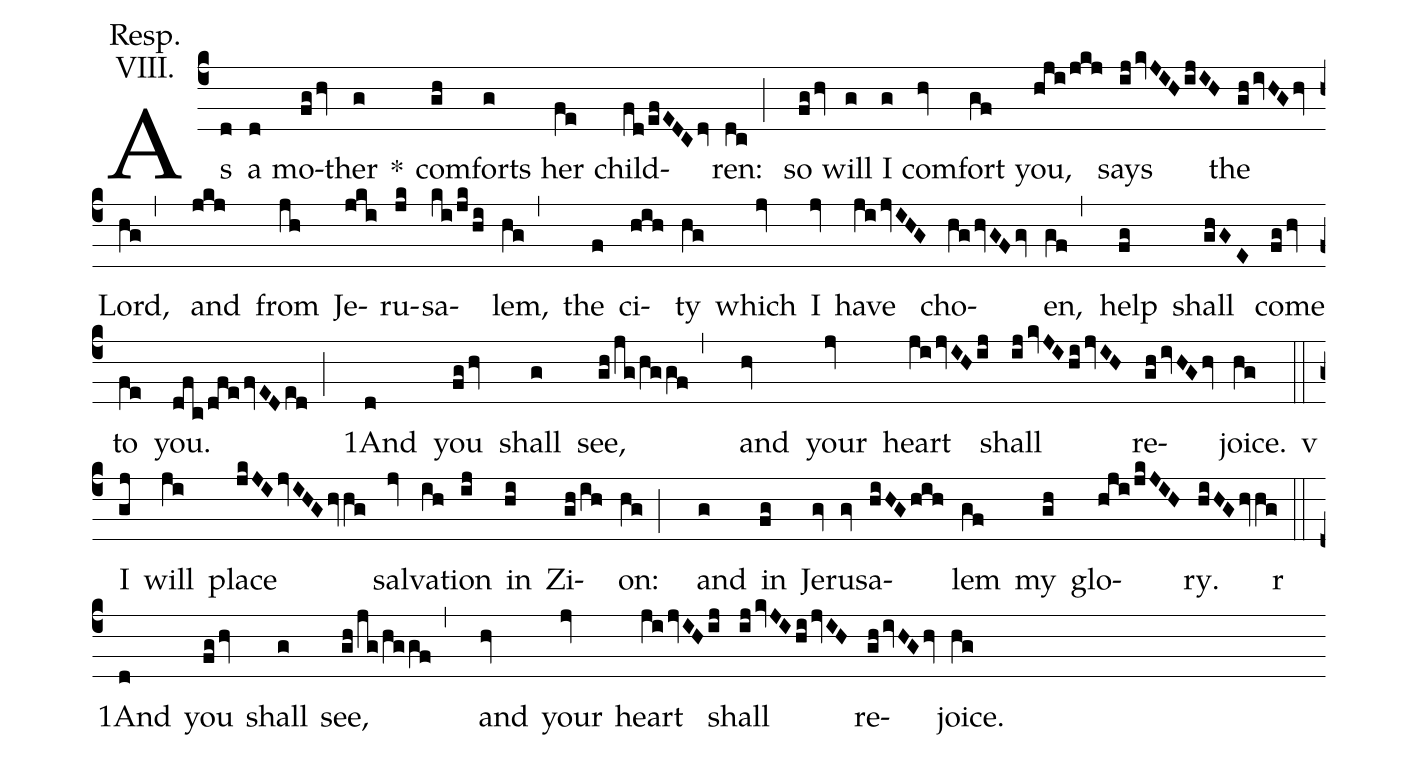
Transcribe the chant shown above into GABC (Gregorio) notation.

annotation: Resp.;
annotation: VIII.;
%%
(c4) As(d) a(d) mo(fghv)ther(g) <sp>*</sp>() com(gh)forts(g) her(fe) child(fd/efEDCdv)ren:(dc;) so(fghv) will(g) I(g) com(hv)fort(gf) you,(hji/jkj) says(ijkvJIHijIH) the(ghivHGhv) Lord,(hg,) and(jkj) from(jh) Je(jki)ru(jk)sa(ki/jk/hi)lem,(hg,) the(f) ci(hih)ty(hg) which(jv) I(jv) have(jijvIHG) cho(hg/hvGFgv)en,(gf,) help(fg) shall(ghGE) come(fghv) to(fe) you.(dfc/dfefvEDed;) <sp>1</sp>And(d) you(fghv) shall(g) see,(gh/jg/hggf,) and(hv) your(jv) heart(jijvIHij) shall(ijkvJIhijvIH) re(ghivHGhv)joice.(hg)

<sp>v</sp>(::) I(gj) will(ji) place(jkJIjvIHGhvhg) sal(jv)va(ih)tion(ij) in(hi) Zi(gh/ih)on:(hg;) and(g) in(fg) Je(gv)ru(gv)sa(hiHGhih)lem(gf) my(gh) glo(hji/jkJIH)ry.(hiHGhvhg)

<sp>r</sp>(::) <sp>1</sp>And(d) you(fghv) shall(g) see,(gh/jg/hggf,) and(hv) your(jv) heart(jijvIHij) shall(ijkvJIhijvIH) re(ghivHGhv)joice.(hg)
